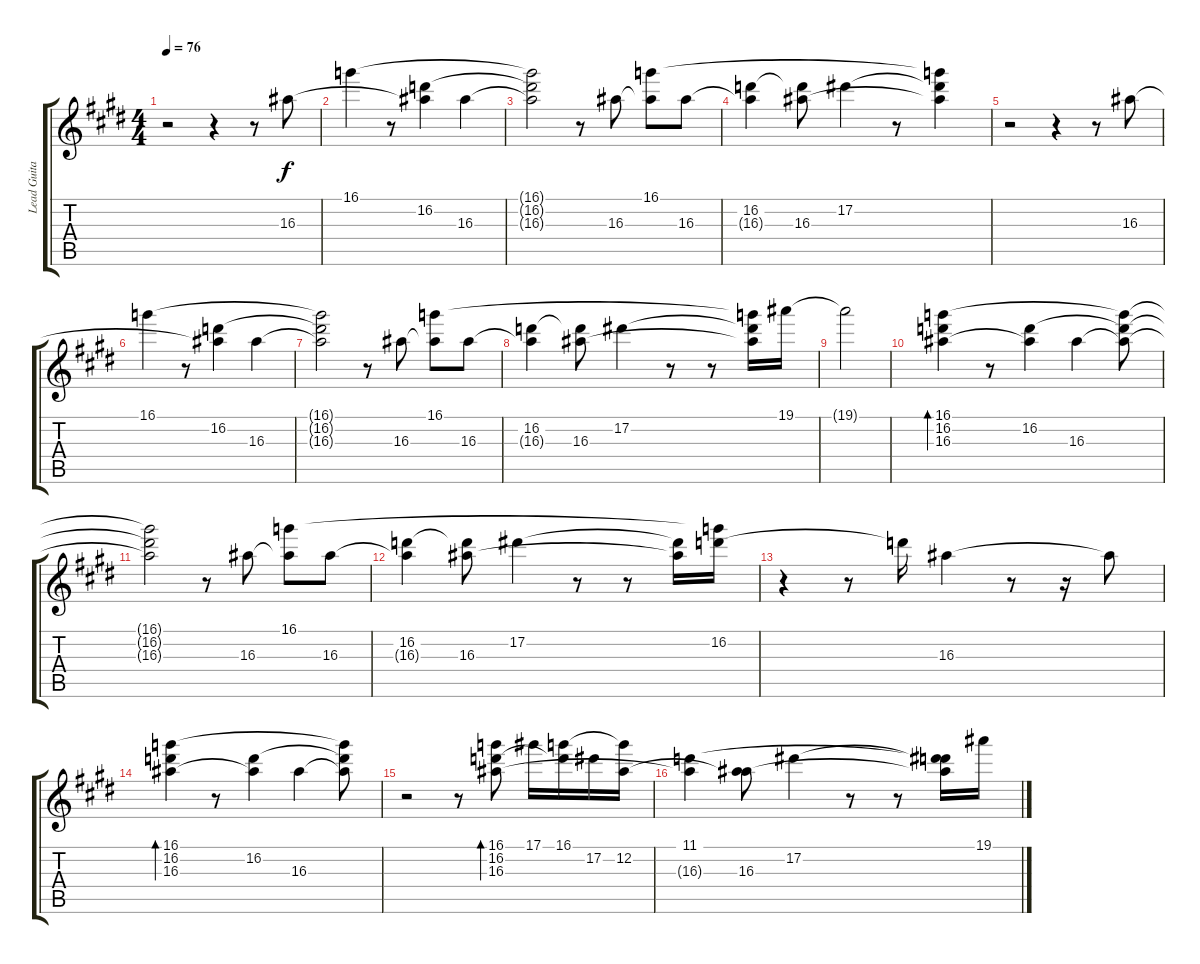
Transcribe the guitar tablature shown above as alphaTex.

\track ("Lead Guitar (Clean)" "Lead Guita") {instrument electricguitarjazz}
\staff {score tabs}
\tuning (Eb4 Bb3 Gb3 Db3 Ab2 Eb2) {hide}
\ts (4 4)
\tempo 76
\clef g2
\ks e
r.2{dy f} r.4 r.8 16.3.8{volume 11 balance 5 instrument electricguitarjazz} |
16.1.4 r.8 (16.2 16.3{t}).4 16.3.4 |
(16.1{t} 16.2{t} 16.3{t}).2 r.8 16.3.8 (16.1 16.3{t}).8 16.3.8 |
(16.2 16.3{t}).4 (16.2{t} 16.3).8 17.2.4 r.8 (16.1{t} 17.2{t} 16.3{t}).4 |
r.2 r.4 r.8 16.3.8 |
16.1.4 r.8 (16.2 16.3{t}).4 16.3.4 |
(16.1{t} 16.2{t} 16.3{t}).2 r.8 16.3.8 (16.1 16.3{t}).8 16.3.8 |
(16.2 16.3{t}).4 (16.2{t} 16.3).8 17.2.4 r.8 r.8 (16.1{t} 17.2{t} 16.3{t}).16 19.1.16 |
19.1{t}.2 |
(16.1 16.2 16.3).4{bd 240} r.8 (16.2 16.3{t}).4 16.3.4 (16.1{t} 16.2{t} 16.3{t}).8 |
(16.1{t} 16.2{t} 16.3{t}).2 r.8 16.3.8 (16.1 16.3{t}).8 16.3.8 |
(16.2 16.3{t}).4 (16.2{t} 16.3).8 17.2.4 r.8 r.8 (17.2{t} 16.3{t}).16 (16.1{t} 16.2).16 |
r.4 r.8 16.2{t}.16 16.3.4 r.8 r.16 16.3{t}.8 |
(16.1 16.2 16.3).4{bd 240} r.8 (16.2 16.3{t}).4 16.3.4 (16.1{t} 16.2{t} 16.3{t}).8 |
r.2 r.8 (16.1 16.2 16.3).8{bd 240} 17.1.16 (16.1 16.2{t}).16 17.2.16 (16.1{t} 12.2).16 |
(11.1 16.3{t}).4 (12.2{t} 16.3).8 17.2.4 r.8 r.8 (11.1{t} 17.2{t} 16.3{t}).16 19.1.16
